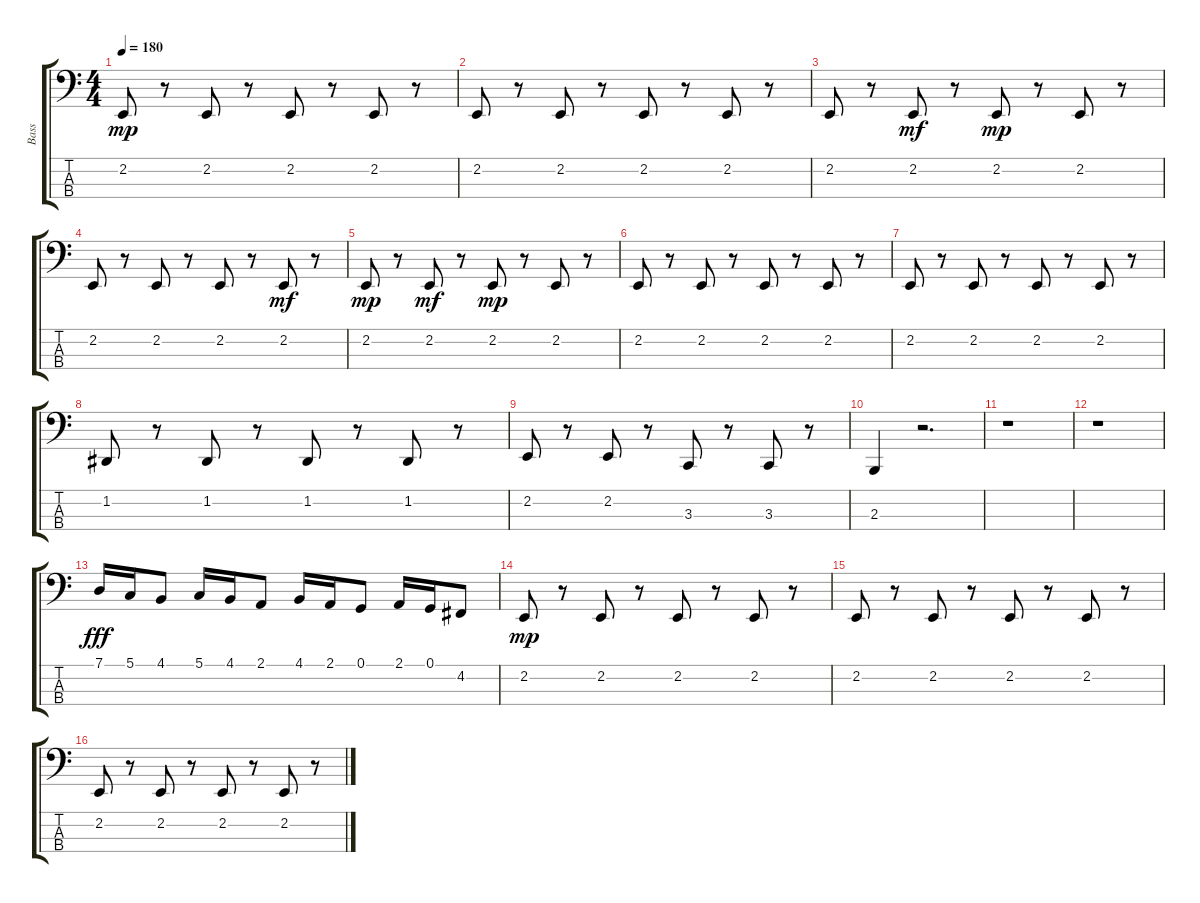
\track ("Bass" "Bass") {instrument stringensemble1}
\staff {score tabs}
\tuning (G2 D2 A1 E1) {hide}
\ts (4 4)
\tempo 180
\clef f4
\ks c
2.2.8{dy mp instrument stringensemble1} r.8 2.2.8 r.8 2.2.8 r.8 2.2.8 r.8 |
2.2.8 r.8 2.2.8 r.8 2.2.8 r.8 2.2.8 r.8 |
2.2.8 r.8 2.2.8{dy mf} r.8 2.2.8{dy mp} r.8 2.2.8 r.8 |
2.2.8 r.8 2.2.8 r.8 2.2.8 r.8 2.2.8{dy mf} r.8 |
2.2.8{dy mp} r.8 2.2.8{dy mf} r.8 2.2.8{dy mp} r.8 2.2.8 r.8 |
2.2.8 r.8 2.2.8 r.8 2.2.8 r.8 2.2.8 r.8 |
2.2.8 r.8 2.2.8 r.8 2.2.8 r.8 2.2.8 r.8 |
1.2.8 r.8 1.2.8 r.8 1.2.8 r.8 1.2.8 r.8 |
2.2.8 r.8 2.2.8 r.8 3.3.8 r.8 3.3.8 r.8 |
2.3.4 r.2{d} |
r.1 |
r.1 |
7.1.16{dy fff} 5.1.16 4.1.8 5.1.16 4.1.16 2.1.8 4.1.16 2.1.16 0.1.8 2.1.16 0.1.16 4.2.8 |
2.2.8{dy mp} r.8 2.2.8 r.8 2.2.8 r.8 2.2.8 r.8 |
2.2.8 r.8 2.2.8 r.8 2.2.8 r.8 2.2.8 r.8 |
2.2.8 r.8 2.2.8 r.8 2.2.8 r.8 2.2.8 r.8
